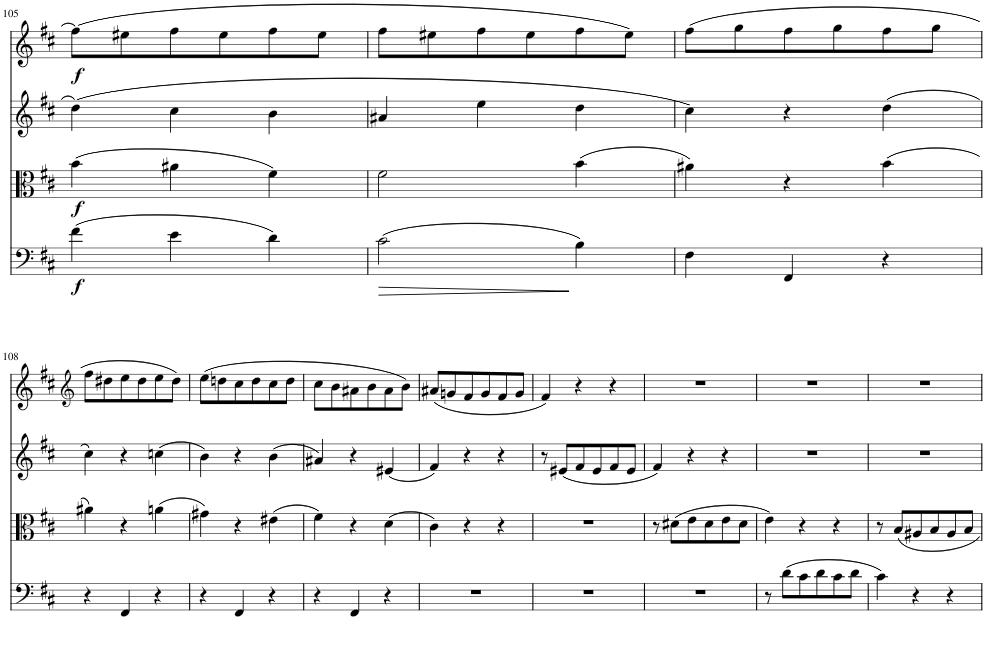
**kern	**dynam	**kern	**dynam	**kern	**kern	**dynam
*part4	*part4	*part3	*part3	*part2	*part1	*part1
*staff4	*staff4	*staff3	*staff3	*staff2	*staff1	*staff1
*I"Piano	*	*I"Piano	*	*I"Piano	*I"Piano	*
*I'Pno	*	*I'Pno	*	*I'Pno	*I'Pno	*
!!LO:PB:g=z
*clefF4	*	*clefC3	*	*clefG2	*clefG2	*
*k[f#c#]	*	*k[f#c#]	*	*k[f#c#]	*k[f#c#]	*
*M3/4	*	*M3/4	*	*M3/4	*M3/4	*
=105	=105	=105	=105	=105	=105	=105
!	!LO:DY:b	!	!LO:DY:b	!	!	!LO:DY:b
(4f#\	f	(4b\	f	(4dd\	(8ff#\L]	f
.	.	.	.	.	8ee#X\	.
4e\	.	4a#X\	.	4cc#\	8ff#\	.
.	.	.	.	.	8ee#\	.
4d\)	.	4f#\)	.	4b\	8ff#\	.
.	.	.	.	.	8ee#\J	.
=106	=106	=106	=106	=106	=106	=106
!	!LO:HP:b	!	!	!	!	!
(2c#\	>	2f#\	.	4a#X/	8ff#\L	.
.	.	.	.	.	8ee#X\	.
.	.	.	.	4ee\	8ff#\	.
.	.	.	.	.	8ee#\	.
4B\)	]	(4b\	.	4dd\	8ff#\	.
.	.	.	.	.	8ee#\J)	.
=107	=107	=107	=107	=107	=107	=107
4F#\	.	4a#X\)	.	4cc#\)	(8ff#\L	.
.	.	.	.	.	8gg\	.
4FF#/	.	4r	.	4r	8ff#\	.
.	.	.	.	.	8gg\	.
4r	.	(4b\	.	(4dd\	8ff#\	.
.	.	.	.	.	8gg\J	.
!!LO:LB:g=z
=108	=108	=108	=108	=108	=108	=108
*	*	*	*	*	*clefG2	*
4r	.	4a#X\)	.	4cc#\)	8ff#\L	.
.	.	.	.	.	8dd#X\	.
4FF#/	.	4r	.	4r	8ee\	.
.	.	.	.	.	8dd#\	.
4r	.	(4an\	.	(4ccn\	8ee\	.
.	.	.	.	.	8dd#\J)	.
=109	=109	=109	=109	=109	=109	=109
4r	.	4g#X\)	.	4b\)	(8ee\L	.
.	.	.	.	.	8ddn\	.
4FF#/	.	4r	.	4r	8cc#\	.
.	.	.	.	.	8dd\	.
4r	.	(4e#X\	.	(4b\	8cc#\	.
.	.	.	.	.	8dd\J	.
=110	=110	=110	=110	=110	=110	=110
4r	.	4f#\)	.	4a#X/)	8cc#\L	.
.	.	.	.	.	8b\	.
4FF#/	.	4r	.	4r	8a#X\	.
.	.	.	.	.	8b\	.
4r	.	(4d\	.	(4e#X/	8a#\	.
.	.	.	.	.	8b\J)	.
=111	=111	=111	=111	=111	=111	=111
2.r	.	4c#\)	.	4f#/)	(8a#X/L	.
.	.	.	.	.	8gn/	.
.	.	4r	.	4r	8f#/	.
.	.	.	.	.	8g/	.
.	.	4r	.	4r	8f#/	.
.	.	.	.	.	8g/J	.
=112	=112	=112	=112	=112	=112	=112
2.r	.	2.r	.	8r	4f#/)	.
.	.	.	.	(8e#X/L	.	.
.	.	.	.	8f#/	4r	.
.	.	.	.	8e#/	.	.
.	.	.	.	8f#/	4r	.
.	.	.	.	8e#/J	.	.
=113	=113	=113	=113	=113	=113	=113
2.r	.	8r	.	4f#/)	2.r	.
.	.	(8d#X\L	.	.	.	.
.	.	8e\	.	4r	.	.
.	.	8d#\	.	.	.	.
.	.	8e\	.	4r	.	.
.	.	8d#\J	.	.	.	.
=114	=114	=114	=114	=114	=114	=114
8r	.	4e\)	.	2.r	2.r	.
(8d\L	.	.	.	.	.	.
8c#\	.	4r	.	.	.	.
8d\	.	.	.	.	.	.
8c#\	.	4r	.	.	.	.
8d\J	.	.	.	.	.	.
=115	=115	=115	=115	=115	=115	=115
4c#\)	.	8r	.	2.r	2.r	.
.	.	8B/L	.	.	.	.
4r	.	8A#X/	.	.	.	.
.	.	8B/	.	.	.	.
4r	.	8A#/	.	.	.	.
.	.	8B/J	.	.	.	.
=	=	=	=	=	=	=
*-	*-	*-	*-	*-	*-	*-
